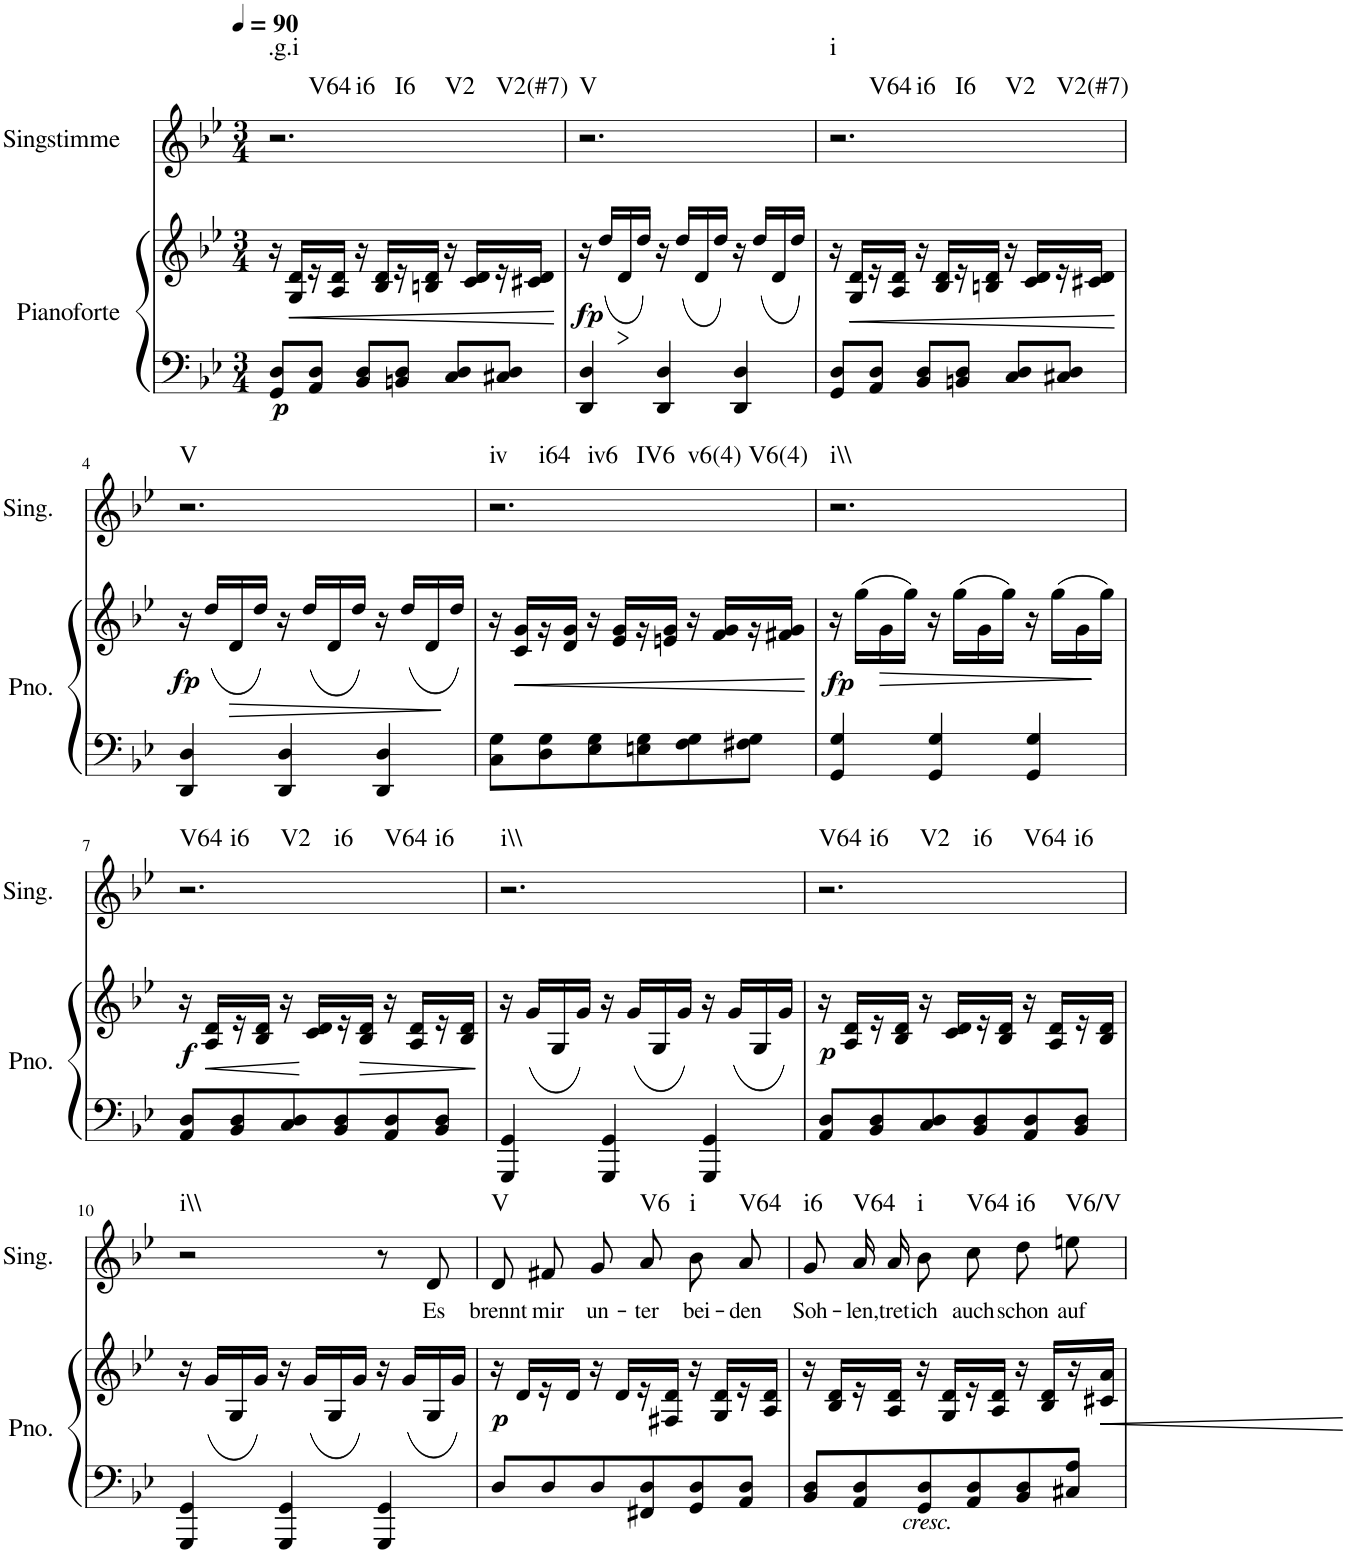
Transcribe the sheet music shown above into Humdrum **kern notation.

**kern	**kern	**dynam	**kern	**text	**harte
*part2	*part2	*part2	*part1	*part1	*part1
*staff3	*staff2	*staff2/3	*staff1	*staff1	*
*I"Pianoforte	*	*	*I"Singstimme	*	*
*I'Pno.	*	*	*I'Sing.	*	*
*clefF4	*clefG2	*	*clefG2	*	*
*k[b-e-]	*k[b-e-]	*	*k[b-e-]	*	*
*M3/4	*M3/4	*	*M3/4	*	*
*MM90	*MM90	*	*MM90	*	*
=1	=1	=1	=1	=1	=1
!	!	!LO:DY:b=2	!	!	!LO:H:n=1:kt=.g.i
!	!	!	!	!	!LO:H:n=2:kt=V64
!	!	!	!	!	!LO:H:n=3:kt=i6
!	!	!	!	!	!LO:H:n=4:kt=I6
!	!	!	!	!	!LO:H:n=5:kt=V2
!	!	!	!	!	!LO:H:n=6:kt=V2(#7)
8GG/ 8D/L	16r	p	2.r	.	N N N N N N
!	!	!LO:HP:b	!	!	!
.	16G/ 16d/LL	<	.	.	.
8AA/ 8D/J	16r	.	.	.	.
.	16A/ 16d/JJ	.	.	.	.
8BB-/ 8D/L	16r	.	.	.	.
.	16B-/ 16d/LL	.	.	.	.
8BBn/ 8D/J	16r	.	.	.	.
.	16Bn/ 16d/JJ	.	.	.	.
8C/ 8D/L	16r	.	.	.	.
.	16c/ 16d/LL	.	.	.	.
8C#X/ 8D/J	16r	.	.	.	.
.	16c#X/ 16d/JJ	.	.	.	.
.	.	[	.	.	.
=2	=2	=2	=2	=2	=2
!	!	!LO:DY:b	!	!	!LO:H:kt=V
4DD/ 4D/	16r	fp	2.r	.	N
.	(16dd/LL	.	.	.	.
!	!	!LO:HP:b	!	!	!
.	16d/	>	.	.	.
.	16dd/JJ)	.	.	.	.
4DD/ 4D/	16r	.	.	.	.
.	(16dd/LL	.	.	.	.
.	16d/	.	.	.	.
.	16dd/JJ)	.	.	.	.
4DD/ 4D/	16r	.	.	.	.
.	(16dd/LL	.	.	.	.
.	16d/	.	.	.	.
.	16dd/JJ)	.	.	.	.
.	.	]	.	.	.
=3	=3	=3	=3	=3	=3
!	!	!	!	!	!LO:H:n=1:kt=i
!	!	!	!	!	!LO:H:n=2:kt=V64
!	!	!	!	!	!LO:H:n=3:kt=i6
!	!	!	!	!	!LO:H:n=4:kt=I6
!	!	!	!	!	!LO:H:n=5:kt=V2
!	!	!	!	!	!LO:H:n=6:kt=V2(#7)
8GG/ 8D/L	16r	.	2.r	.	N N N N N N
!	!	!LO:HP:b	!	!	!
.	16G/ 16d/LL	<	.	.	.
8AA/ 8D/J	16r	.	.	.	.
.	16A/ 16d/JJ	.	.	.	.
8BB-/ 8D/L	16r	.	.	.	.
.	16B-/ 16d/LL	.	.	.	.
8BBn/ 8D/J	16r	.	.	.	.
.	16Bn/ 16d/JJ	.	.	.	.
8C/ 8D/L	16r	.	.	.	.
.	16c/ 16d/LL	.	.	.	.
8C#X/ 8D/J	16r	.	.	.	.
.	16c#X/ 16d/JJ	.	.	.	.
.	.	[	.	.	.
!!LO:LB:g=z
=4	=4	=4	=4	=4	=4
!	!	!LO:DY:b	!	!	!LO:H:kt=V
4DD/ 4D/	16r	fp	2.r	.	N
.	(16dd/LL	.	.	.	.
!	!	!LO:HP:b	!	!	!
.	16d/	>	.	.	.
.	16dd/JJ)	.	.	.	.
4DD/ 4D/	16r	.	.	.	.
.	(16dd/LL	.	.	.	.
.	16d/	.	.	.	.
.	16dd/JJ)	.	.	.	.
4DD/ 4D/	16r	.	.	.	.
.	(16dd/LL	.	.	.	.
.	16d/	.	.	.	.
.	16dd/JJ)	.	.	.	.
.	.	]	.	.	.
=5	=5	=5	=5	=5	=5
!	!	!	!	!	!LO:H:n=1:kt=iv
!	!	!	!	!	!LO:H:n=2:kt=i64
!	!	!	!	!	!LO:H:n=3:kt=iv6
!	!	!	!	!	!LO:H:n=4:kt=IV6
!	!	!	!	!	!LO:H:n=5:kt=v6(4)
!	!	!	!	!	!LO:H:n=6:kt=V6(4)
8C\ 8G\L	16r	.	2.r	.	N N N N N N
!	!	!LO:HP:b	!	!	!
.	16c/ 16g/LL	<	.	.	.
8D\ 8G\	16r	.	.	.	.
.	16d/ 16g/JJ	.	.	.	.
8E-\ 8G\	16r	.	.	.	.
.	16e-/ 16g/LL	.	.	.	.
8En\ 8G\	16r	.	.	.	.
.	16en/ 16g/JJ	.	.	.	.
8F\ 8G\	16r	.	.	.	.
.	16f/ 16g/LL	.	.	.	.
8F#X\ 8G\J	16r	.	.	.	.
.	16f#X/ 16g/JJ	.	.	.	.
.	.	[	.	.	.
=6	=6	=6	=6	=6	=6
!	!	!LO:DY:b	!	!	!LO:H:kt=i\\
4GG/ 4G/	16r	fp	2.r	.	N
.	(16gg\LL	.	.	.	.
!	!	!LO:HP:b	!	!	!
.	16g\	>	.	.	.
.	16gg\JJ)	.	.	.	.
4GG/ 4G/	16r	.	.	.	.
.	(16gg\LL	.	.	.	.
.	16g\	.	.	.	.
.	16gg\JJ)	.	.	.	.
4GG/ 4G/	16r	.	.	.	.
.	(16gg\LL	.	.	.	.
.	16g\	.	.	.	.
.	16gg\JJ)	.	.	.	.
.	.	]	.	.	.
!!LO:LB:g=z
=7	=7	=7	=7	=7	=7
!	!	!LO:DY:b	!	!	!LO:H:n=1:kt=V64
!	!	!	!	!	!LO:H:n=2:kt=i6
!	!	!	!	!	!LO:H:n=3:kt=V2
!	!	!	!	!	!LO:H:n=4:kt=i6
!	!	!	!	!	!LO:H:n=5:kt=V64
!	!	!	!	!	!LO:H:n=6:kt=i6
8AA/ 8D/L	16r	f	2.r	.	N N N N N N
!	!	!LO:HP:b	!	!	!
.	16A/ 16d/LL	<	.	.	.
8BB-/ 8D/	16r	.	.	.	.
.	16B-/ 16d/JJ	.	.	.	.
8C/ 8D/	16r	.	.	.	.
.	16c/ 16d/LL	.	.	.	.
8BB-/ 8D/	16r	.	.	.	.
!	!	!LO:HP:b	!	!	!
.	16B-/ 16d/JJ	>	.	.	.
8AA/ 8D/	16r	.	.	.	.
.	16A/ 16d/LL	.	.	.	.
8BB-/ 8D/J	16r	.	.	.	.
.	16B-/ 16d/JJ	.	.	.	.
.	.	[ ]	.	.	.
=8	=8	=8	=8	=8	=8
!	!	!	!	!	!LO:H:kt=i\\
4GGG/ 4GG/	16r	.	2.r	.	N
.	(16g/LL	.	.	.	.
.	16G/	.	.	.	.
.	16g/JJ)	.	.	.	.
4GGG/ 4GG/	16r	.	.	.	.
.	(16g/LL	.	.	.	.
.	16G/	.	.	.	.
.	16g/JJ)	.	.	.	.
4GGG/ 4GG/	16r	.	.	.	.
.	(16g/LL	.	.	.	.
.	16G/	.	.	.	.
.	16g/JJ)	.	.	.	.
=9	=9	=9	=9	=9	=9
!	!	!LO:DY:b	!	!	!LO:H:n=1:kt=V64
!	!	!	!	!	!LO:H:n=2:kt=i6
!	!	!	!	!	!LO:H:n=3:kt=V2
!	!	!	!	!	!LO:H:n=4:kt=i6
!	!	!	!	!	!LO:H:n=5:kt=V64
!	!	!	!	!	!LO:H:n=6:kt=i6
8AA/ 8D/L	16r	p	2.r	.	N N N N N N
.	16A/ 16d/LL	.	.	.	.
8BB-/ 8D/	16r	.	.	.	.
.	16B-/ 16d/JJ	.	.	.	.
8C/ 8D/	16r	.	.	.	.
.	16c/ 16d/LL	.	.	.	.
8BB-/ 8D/	16r	.	.	.	.
.	16B-/ 16d/JJ	.	.	.	.
8AA/ 8D/	16r	.	.	.	.
.	16A/ 16d/LL	.	.	.	.
8BB-/ 8D/J	16r	.	.	.	.
.	16B-/ 16d/JJ	.	.	.	.
!!LO:LB:g=z
=10	=10	=10	=10	=10	=10
!	!	!	!	!	!LO:H:kt=i\\
4GGG/ 4GG/	16r	.	2r	.	N
.	(16g/LL	.	.	.	.
.	16G/	.	.	.	.
.	16g/JJ)	.	.	.	.
4GGG/ 4GG/	16r	.	.	.	.
.	(16g/LL	.	.	.	.
.	16G/	.	.	.	.
.	16g/JJ)	.	.	.	.
4GGG/ 4GG/	16r	.	8r	.	.
.	(16g/LL	.	.	.	.
!	!	!	!	!LO:LY:b	!
.	16G/	.	8d/	Es	.
.	16g/JJ)	.	.	.	.
=11	=11	=11	=11	=11	=11
!	!	!LO:DY:b	!	!LO:LY:b	!LO:H:kt=V
8D/L	16r	p	8d/L	brennt	N
.	16d/LL	.	.	.	.
!	!	!	!	!LO:LY:b	!
8D/	16r	.	8f#X/J	mir	.
.	16d/JJ	.	.	.	.
!	!	!	!	!LO:LY:b	!
8D/	16r	.	8g/	un-	.
.	16d/LL	.	.	.	.
!	!	!	!	!LO:LY:b	!LO:H:kt=V6
8FF#X/ 8D/	16r	.	8a/	-ter	N
.	16F#X/ 16d/JJ	.	.	.	.
!	!	!	!	!LO:LY:b	!LO:H:kt=i
8GG/ 8D/	16r	.	8b-\	bei-	N
.	16G/ 16d/LL	.	.	.	.
!	!	!	!	!LO:LY:b	!LO:H:kt=V64
8AA/ 8D/J	16r	.	8a/	-den	N
.	16A/ 16d/JJ	.	.	.	.
=12	=12	=12	=12	=12	=12
!	!	!	!	!LO:LY:b	!LO:H:kt=i6
8BB-/ 8D/L	16r	.	8g/	Soh-	N
.	16B-/ 16d/LL	.	.	.	.
!	!	!	!	!LO:LY:b	!LO:H:kt=V64
8AA/ 8D/	16r	.	16a/LL	-len,	N
!	!	!	!	!LO:LY:b	!
.	16A/ 16d/JJ	.	16a/JJ	tret	.
!LO:TX:b:i:t=cresc.	!	!	!	!	!
!	!	!	!	!LO:LY:b	!LO:H:kt=i
8GG/ 8D/	16r	.	8b-\	ich	N
.	16G/ 16d/LL	.	.	.	.
!	!	!	!	!LO:LY:b	!LO:H:kt=V64
8AA/ 8D/	16r	.	8cc\	auch	N
.	16A/ 16d/JJ	.	.	.	.
!	!	!	!	!LO:LY:b	!LO:H:kt=i6
8BB-/ 8D/	16r	.	8dd\	schon	N
.	16B-/ 16d/LL	.	.	.	.
!	!	!	!	!LO:LY:b	!LO:H:kt=V6/V
8C#X/ 8A/J	16r	.	8een\	auf	N
!	!	!LO:HP:b	!	!	!
.	16c#X/ 16a/JJ	<	.	.	.
.	.	[	.	.	.
=	=	=	=	=	=
*-	*-	*-	*-	*-	*-
